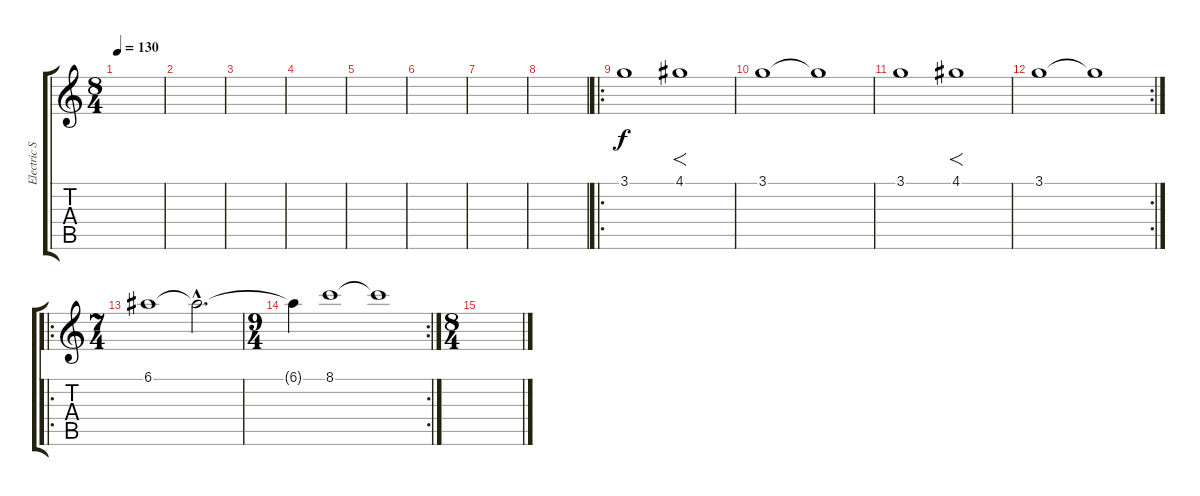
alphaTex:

\track ("Electric Solo" "Electric S") {instrument distortionguitar}
\staff {score tabs}
\tuning (E4 B3 G3 D3 A2 E2) {hide}
\ts (8 4)
\tempo 130
\clef g2
\ks c
|
|
|
|
|
|
|
|
\ro
3.1.1 4.1.1{f} |
3.1.1 3.1{t}.1 |
3.1.1 4.1.1{f} |
\rc 2
3.1.1 3.1{t}.1 |
\ro
\ts (7 4)
6.1.1 6.1{hac t}.2{d} |
\rc 2
\ts (9 4)
6.1{t}.4 8.1.1 8.1{t}.1 |
\ts (8 4)
